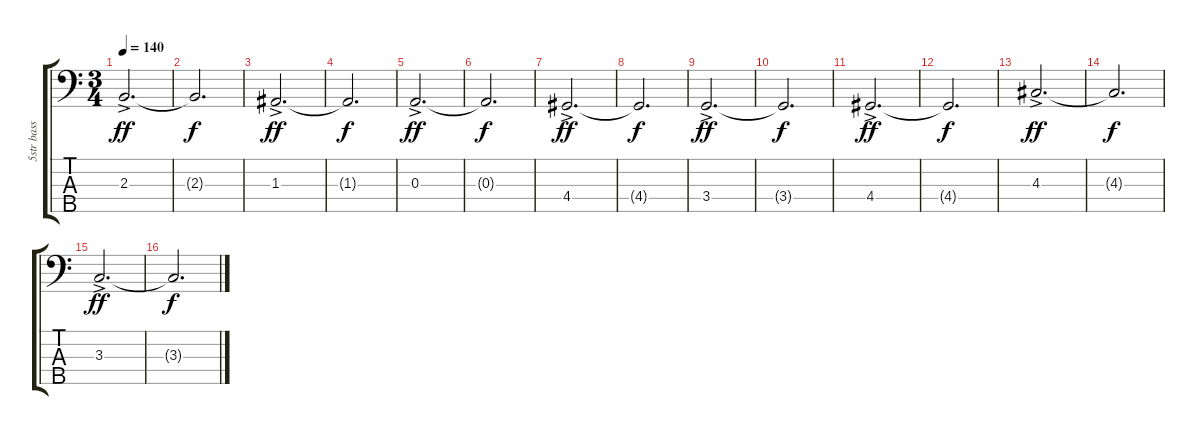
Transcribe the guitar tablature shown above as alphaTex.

\track ("5str bass" "5str bass") {instrument electricbassfinger}
\staff {score tabs}
\tuning (G2 D2 A1 E1 B0) {hide}
\ts (3 4)
\tempo 140
\clef f4
\ks c
2.3{ac}.2{d dy ff} |
2.3{t}.2{d dy f} |
1.3{ac}.2{d dy ff} |
1.3{t}.2{d dy f} |
0.3{ac}.2{d dy ff} |
0.3{t}.2{d dy f} |
4.4{ac}.2{d dy ff} |
4.4{t}.2{d dy f} |
3.4{ac}.2{d dy ff} |
3.4{t}.2{d dy f} |
4.4{ac}.2{d dy ff} |
4.4{t}.2{d dy f} |
4.3{ac}.2{d dy ff} |
4.3{t}.2{d dy f} |
3.3{ac}.2{d dy ff} |
3.3{t}.2{d dy f}
